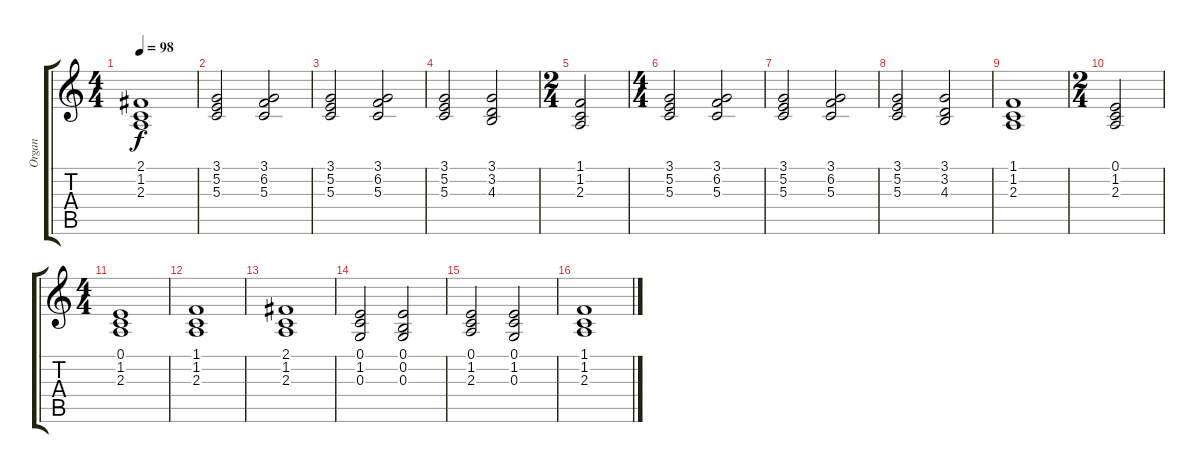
\track ("Organ" "Organ") {instrument drawbarorgan}
\staff {score tabs}
\tuning (E4 B3 G3 D3 A2 E2) {hide}
\ts (4 4)
\tempo 98
\clef g2
\ks c
(2.1 1.2 2.3).1{dy f} |
(3.1 5.2 5.3).2 (3.1 6.2 5.3).2 |
(3.1 5.2 5.3).2 (3.1 6.2 5.3).2 |
(3.1 5.2 5.3).2 (3.1 3.2 4.3).2 |
\ts (2 4)
(1.1 1.2 2.3).2 |
\ts (4 4)
(3.1 5.2 5.3).2 (3.1 6.2 5.3).2 |
(3.1 5.2 5.3).2 (3.1 6.2 5.3).2 |
(3.1 5.2 5.3).2 (3.1 3.2 4.3).2 |
(1.1 1.2 2.3).1 |
\ts (2 4)
(0.1 1.2 2.3).2 |
\ts (4 4)
(0.1 1.2 2.3).1 |
(1.1 1.2 2.3).1 |
(2.1 1.2 2.3).1 |
(0.1 1.2 0.3).2 (0.1 0.2 0.3).2 |
(0.1 1.2 2.3).2 (0.1 1.2 0.3).2 |
(1.1 1.2 2.3).1
